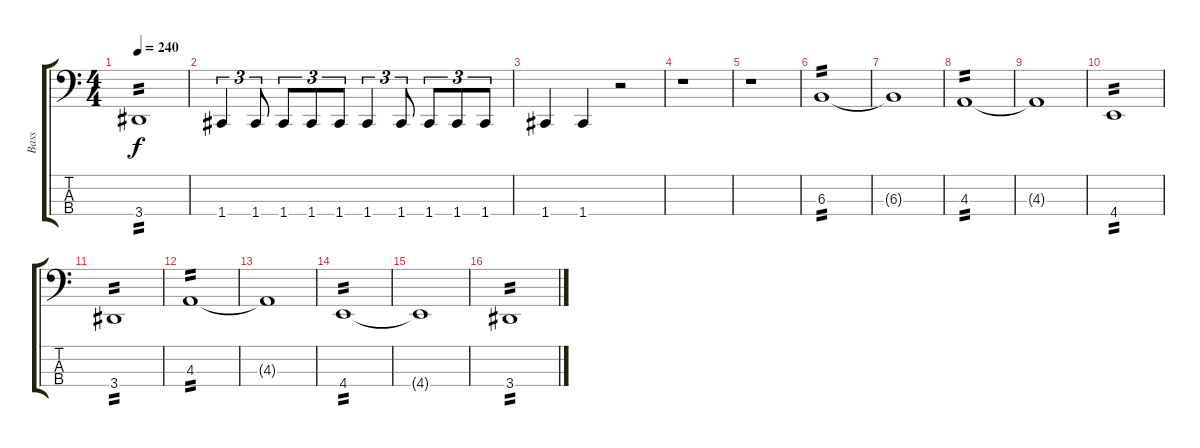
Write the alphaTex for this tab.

\track ("Bass" "Bass") {instrument electricbasspick}
\staff {score tabs}
\tuning (Eb2 Bb1 F1 C1) {hide}
\ts (4 4)
\tempo 240
\clef f4
\ks c
3.4.1{tp 2 dy f} |
1.4.4{tu (3 2)} 1.4.8{tu (3 2)} 1.4.8{tu (3 2)} 1.4.8{tu (3 2)} 1.4.8{tu (3 2)} 1.4.4{tu (3 2)} 1.4.8{tu (3 2)} 1.4.8{tu (3 2)} 1.4.8{tu (3 2)} 1.4.8{tu (3 2)} |
1.4.4 1.4.4 r.2 |
r.1 |
r.1 |
6.3.1{tp 2} |
6.3{t}.1 |
4.3.1{tp 2} |
4.3{t}.1 |
4.4.1{tp 2} |
3.4.1{tp 2} |
4.3.1{tp 2} |
4.3{t}.1 |
4.4.1{tp 2} |
4.4{t}.1 |
3.4.1{tp 2}
